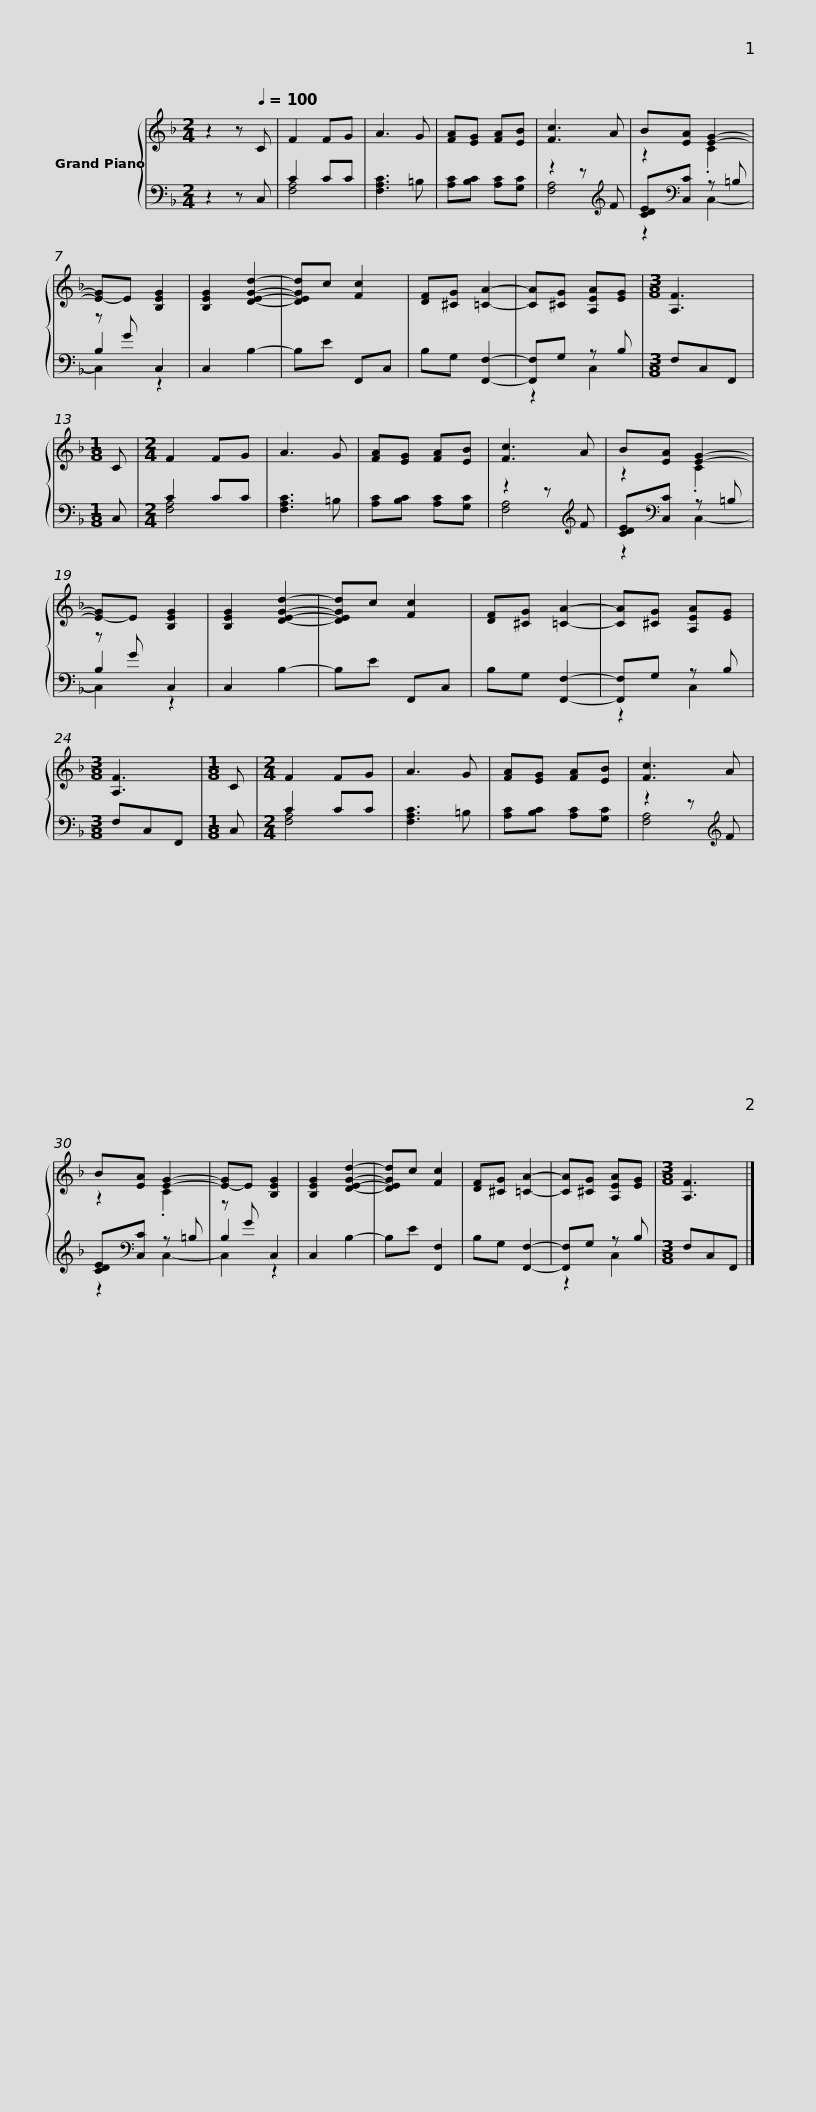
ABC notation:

X:1
%%score { ( 1 4 ) | ( 2 3 5 ) }
L:1/8
M:2/4
I:linebreak $
K:F
V:1 treble
V:4 treble
V:2 bass
V:3 bass
V:5 bass
V:1
 z2 z[Q:1/4=100] C | F2 FG | A3 G | [FA][EG] [FA][EB] | [Fc]3 A | %5
 B[EA] [EG]2- | [E-G]E [B,EG]2 | [B,EG]2 [DEGd]2- | [DEGd]c [Fc]2 |$ [DF][^CG] [=CA]2- | %10
 [CA][^CG] [A,EA][EG] |[M:3/8] [A,F]3 |[M:1/8] C |[M:2/4] F2 FG | A3 G | %15
 [FA][EG] [FA][EB] | [Fc]3 A |$ B[EA] [EG]2- | [E-G]E [B,EG]2 | [B,EG]2 [DEGd]2- | %20
 [DEGd]c [Fc]2 | [DF][^CG] [=CA]2- | [CA][^CG] [A,EA][EG] |[M:3/8] [A,F]3 |[M:1/8] C | %25
[M:2/4] F2 FG |$ A3 G | [FA][EG] [FA][EB] | [Fc]3 A | B[EA] [EG]2- | %30
 [E-G]E [B,EG]2 | [B,EG]2 [DEGd]2- | [DEGd]c [Fc]2 | [DF][^CG] [=CA]2- |$ [CA][^CG] [A,EA][EG] | %35
[M:3/8] [A,F]3 |] %36
V:2
 z2 z C, | C2 CC | [F,A,C]3 =B, | [A,C][B,C] [A,C][G,C] | z2 z[K:treble] F | %5
 [CDE][K:bass][C,C] z =B, | z G C,2 | C,2 B,2- | B,E F,,C, |$ B,G, [F,,F,]2- | %10
 [F,,F,]G, z B, |[M:3/8] F,C,F,, |[M:1/8] C, |[M:2/4] C2 CC | [F,A,C]3 =B, | %15
 [A,C][B,C] [A,C][G,C] | z2 z[K:treble] F |$ [CDE][K:bass][C,C] z =B, | z G C,2 | C,2 B,2- | %20
 B,E F,,C, | B,G, [F,,F,]2- | [F,,F,]G, z B, |[M:3/8] F,C,F,, |[M:1/8] C, | %25
[M:2/4] C2 CC |$ [F,A,C]3 =B, | [A,C][B,C] [A,C][G,C] | z2 z[K:treble] F | [CDE][K:bass][C,C] z =B, | %30
 z G C,2 | C,2 B,2- | B,E [F,,F,]2 | B,G, [F,,F,]2- |$ [F,,F,]G, z B, | %35
[M:3/8] F,C,F,, |] %36
V:3
 x4 | [F,A,]4 | x4 | x4 | [F,A,]4[K:treble] | %5
 x[K:bass] x3 | B,2 z2 | x4 | x4 |$ x4 | %10
 z2 C,2 |[M:3/8] x3 |[M:1/8] x |[M:2/4] [F,A,]4 | x4 | %15
 x4 | [F,A,]4[K:treble] |$ x[K:bass] x3 | B,2 z2 | x4 | %20
 x4 | x4 | z2 C,2 |[M:3/8] x3 |[M:1/8] x | %25
[M:2/4] [F,A,]4 |$ x4 | x4 | [F,A,]4[K:treble] | x[K:bass] x3 | %30
 B,2 z2 | x4 | x4 | x4 |$ z2 C,2 | %35
[M:3/8] x3 |] %36
V:4
 x4 | x4 | x4 | x4 | x4 | %5
 z2 .C2 | x4 | x4 | x4 |$ x4 | %10
 x4 |[M:3/8] x3 |[M:1/8] x |[M:2/4] x4 | x4 | %15
 x4 | x4 |$ z2 .C2 | x4 | x4 | %20
 x4 | x4 | x4 |[M:3/8] x3 |[M:1/8] x | %25
[M:2/4] x4 |$ x4 | x4 | x4 | z2 .C2 | %30
 x4 | x4 | x4 | x4 |$ x4 | %35
[M:3/8] x3 |] %36
V:5
 x4 | x4 | x4 | x4 | x3[K:treble] x | %5
 z2[K:bass] C,2- | C,2 z2 | x4 | x4 |$ x4 | %10
 x4 |[M:3/8] x3 |[M:1/8] x |[M:2/4] x4 | x4 | %15
 x4 | x3[K:treble] x |$ z2[K:bass] C,2- | C,2 z2 | x4 | %20
 x4 | x4 | x4 |[M:3/8] x3 |[M:1/8] x | %25
[M:2/4] x4 |$ x4 | x4 | x3[K:treble] x | z2[K:bass] C,2- | %30
 C,2 z2 | x4 | x4 | x4 |$ x4 | %35
[M:3/8] x3 |] %36
